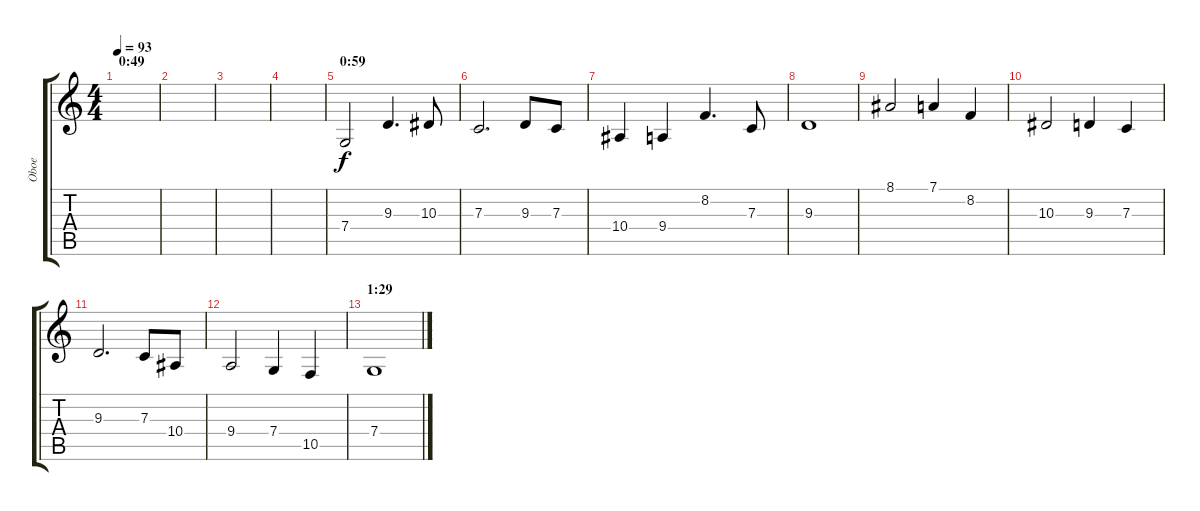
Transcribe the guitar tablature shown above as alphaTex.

\track ("Oboe" "Oboe") {instrument oboe}
\staff {score tabs}
\tuning (D4 A3 F3 C3 G2 D2) {hide}
\ts (4 4)
\section ("" "0:49")
\tempo 93
\clef g2
\ks c
|
|
|
|
\section ("" "0:59")
7.4.2 9.3.4{d} 10.3.8 |
7.3.2{d} 9.3.8 7.3.8 |
10.4.4 9.4.4 8.2.4{d} 7.3.8 |
9.3.1 |
8.1.2 7.1.4 8.2.4 |
10.3.2 9.3.4 7.3.4 |
9.3.2{d} 7.3.8 10.4.8 |
9.4.2 7.4.4 10.5.4 |
\section ("" "1:29")
7.4.1{volume 0}
